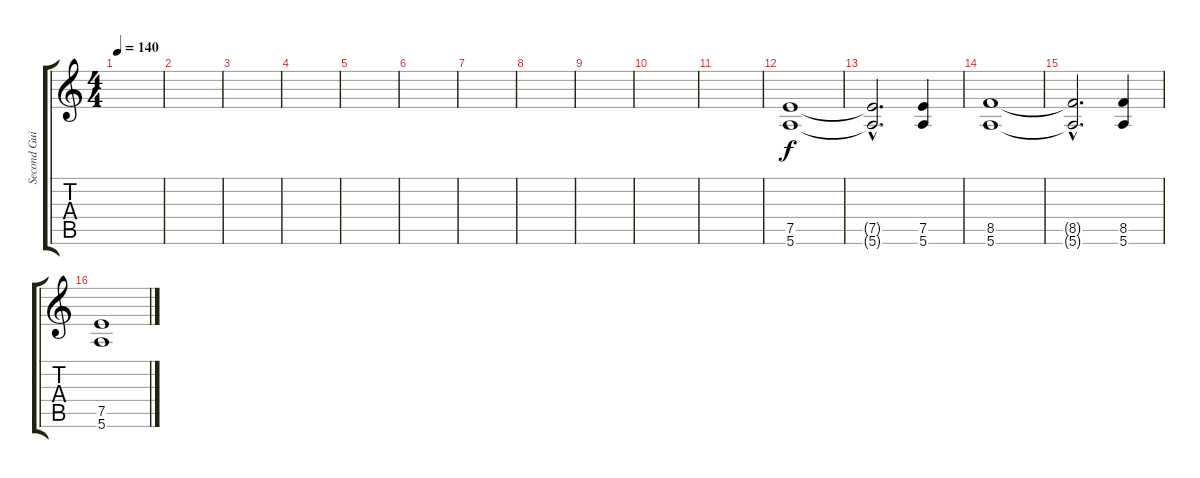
\track ("Second Guitar" "Second Gui") {instrument overdrivenguitar}
\staff {score tabs}
\tuning (E4 B3 G3 D3 A2 E2) {hide}
\ts (4 4)
\tempo 140
\clef g2
\ks c
|
|
|
|
|
|
|
|
|
|
|
(7.5 5.6).1 |
(7.5{hac t} 5.6{hac t}).2{d} (7.5 5.6).4 |
(8.5 5.6).1 |
(8.5{hac t} 5.6{hac t}).2{d} (8.5 5.6).4 |
(7.5 5.6).1
